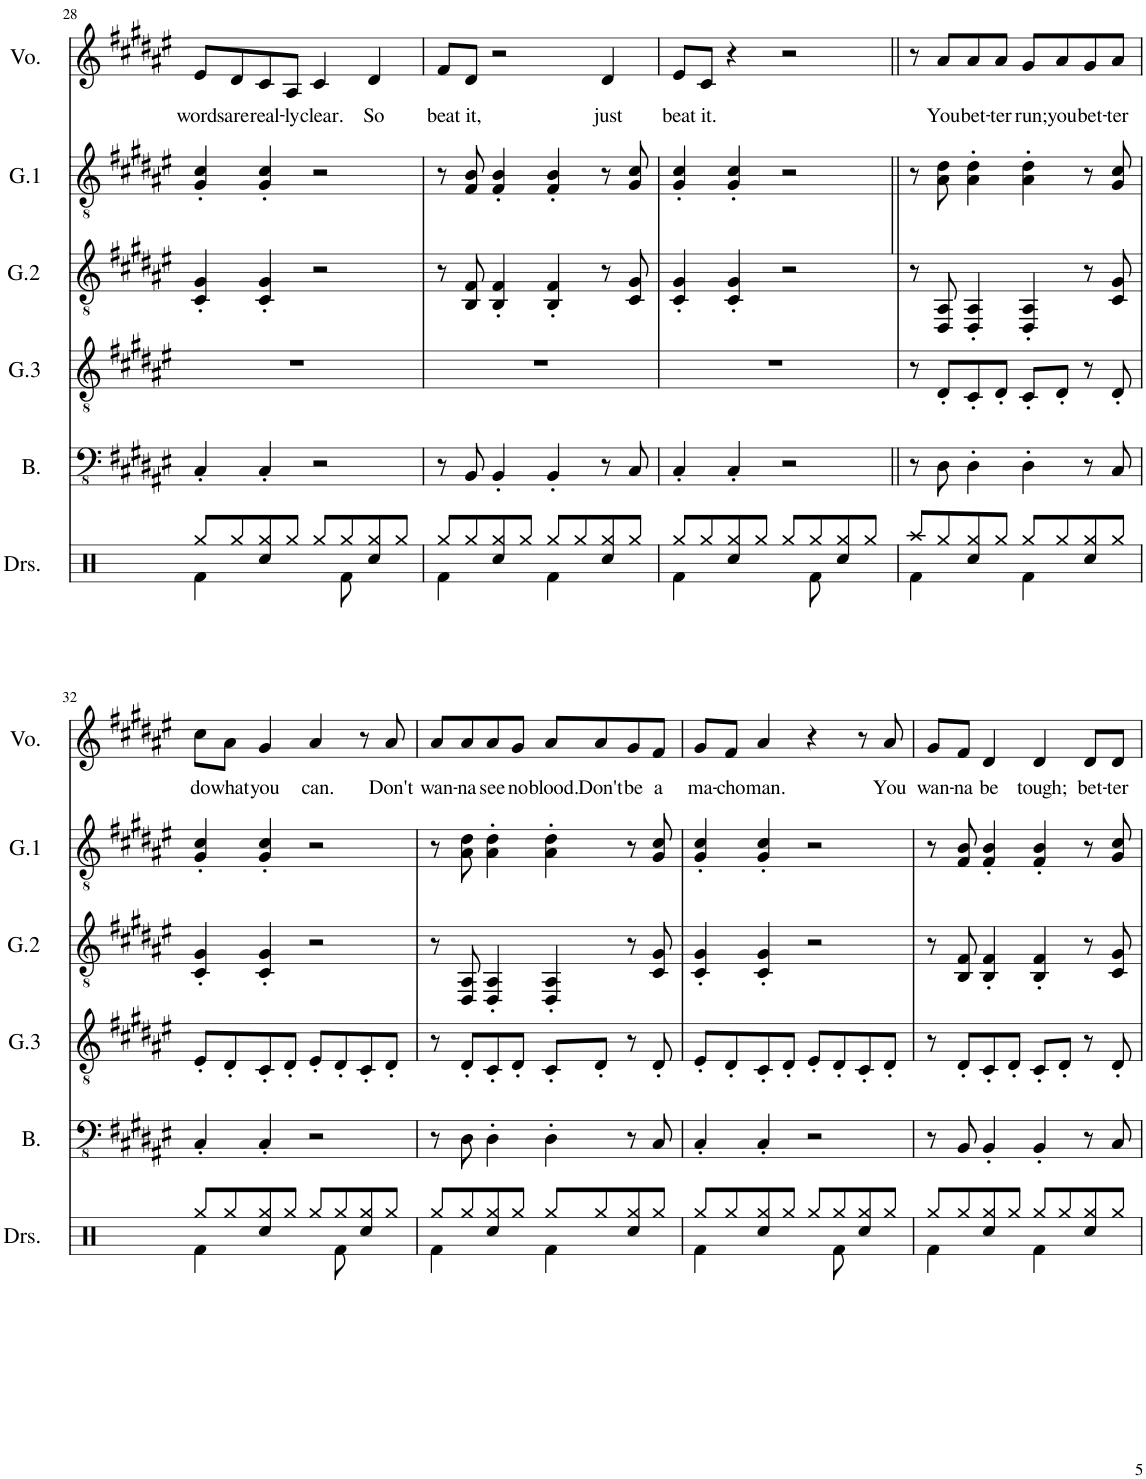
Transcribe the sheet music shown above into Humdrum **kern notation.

**kern	**kern	**kern	**kern	**kern	**text
*part5	*part4	*part3	*part2	*part1	*part1
*staff5	*staff4	*staff3	*staff2	*staff1	*staff1
*I"Bass	*I"Guitar 3	*I"Guitar 2	*I"Guitar 1	*I"Voice	*
*I'B.	*I'G.3	*I'G.2	*I'G.1	*I'Vo.	*
!!LO:PB:g=z
*clefFv4	*clefGv2	*clefGv2	*clefGv2	*clefG2	*
*k[f#c#g#d#a#e#]	*k[f#c#g#d#a#e#]	*k[f#c#g#d#a#e#]	*k[f#c#g#d#a#e#]	*k[f#c#g#d#a#e#]	*
*M4/4	*M4/4	*M4/4	*M4/4	*M4/4	*
=28	=28	=28	=28	=28	=28
!	!	!	!	!	!LO:LY:b
4CC#'/	1r	4C#/' 4G#/'	4G#/' 4c#/'	8e#/L	words
!	!	!	!	!	!LO:LY:b
.	.	.	.	8d#/	are
!	!	!	!	!	!LO:LY:b
4CC#'/	.	4C#/' 4G#/'	4G#/' 4c#/'	8c#/	real-
!	!	!	!	!	!LO:LY:b
.	.	.	.	8A#/J	-ly
!	!	!	!	!	!LO:LY:b
2r	.	2r	2r	4c#/	clear.
!	!	!	!	!	!LO:LY:b
.	.	.	.	4d#/	So
=29	=29	=29	=29	=29	=29
!	!	!	!	!	!LO:LY:b
8r	1r	8r	8r	8f#/L	beat
!	!	!	!	!	!LO:LY:b
8BBB/	.	8BB/ 8F#/	8F#/ 8B/	8d#/J	it,
4BBB'/	.	4BB/' 4F#/'	4F#/' 4B/'	2r	.
4BBB'/	.	4BB/' 4F#/'	4F#/' 4B/'	.	.
!	!	!	!	!	!LO:LY:b
8r	.	8r	8r	4d#/	just
8CC#/	.	8C#/ 8G#/	8G#/ 8c#/	.	.
=30	=30	=30	=30	=30	=30
!	!	!	!	!	!LO:LY:b
4CC#'/	1r	4C#/' 4G#/'	4G#/' 4c#/'	8e#/L	beat
!	!	!	!	!	!LO:LY:b
.	.	.	.	8c#/J	it.
4CC#'/	.	4C#/' 4G#/'	4G#/' 4c#/'	4r	.
2r	.	2r	2r	2r	.
=31||	=31||	=31||	=31||	=31||	=31||
8r	8r	8r	8r	8r	.
!	!	!	!	!	!LO:LY:b
8DD#\	8D#'/L	8DD#/ 8AA#/	8A#\ 8d#\	8a#/L	You
!	!	!	!	!	!LO:LY:b
4DD#'\	8C#'/	4DD#/' 4AA#/'	4A#\' 4d#\'	8a#/	bet-
!	!	!	!	!	!LO:LY:b
.	8D#'/J	.	.	8a#/J	-ter
!	!	!	!	!	!LO:LY:b
4DD#'\	8C#'/L	4DD#/' 4AA#/'	4A#\' 4d#\'	8g#/L	run;
!	!	!	!	!	!LO:LY:b
.	8D#'/J	.	.	8a#/	you
!	!	!	!	!	!LO:LY:b
8r	8r	8r	8r	8g#/	bet-
!	!	!	!	!	!LO:LY:b
8CC#/	8D#'/	8C#/ 8G#/	8G#/ 8c#/	8a#/J	-ter
!!LO:LB:g=z
=32	=32	=32	=32	=32	=32
!	!	!	!	!	!LO:LY:b
4CC#'/	8E#'/L	4C#/' 4G#/'	4G#/' 4c#/'	8cc#\L	do
!	!	!	!	!	!LO:LY:b
.	8D#'/	.	.	8a#\J	what
!	!	!	!	!	!LO:LY:b
4CC#'/	8C#'/	4C#/' 4G#/'	4G#/' 4c#/'	4g#/	you
.	8D#'/J	.	.	.	.
!	!	!	!	!	!LO:LY:b
2r	8E#'/L	2r	2r	4a#/	can.
.	8D#'/	.	.	.	.
.	8C#'/	.	.	8r	.
!	!	!	!	!	!LO:LY:b
.	8D#'/J	.	.	8a#/	Don't
=33	=33	=33	=33	=33	=33
!	!	!	!	!	!LO:LY:b
8r	8r	8r	8r	8a#/L	wan-
!	!	!	!	!	!LO:LY:b
8DD#\	8D#'/L	8DD#/ 8AA#/	8A#\ 8d#\	8a#/	-na
!	!	!	!	!	!LO:LY:b
4DD#'\	8C#'/	4DD#/' 4AA#/'	4A#\' 4d#\'	8a#/	see
!	!	!	!	!	!LO:LY:b
.	8D#'/J	.	.	8g#/J	no
!	!	!	!	!	!LO:LY:b
4DD#'\	8C#'/L	4DD#/' 4AA#/'	4A#\' 4d#\'	8a#/L	blood.
!	!	!	!	!	!LO:LY:b
.	8D#'/J	.	.	8a#/	Don't
!	!	!	!	!	!LO:LY:b
8r	8r	8r	8r	8g#/	be
!	!	!	!	!	!LO:LY:b
8CC#/	8D#'/	8C#/ 8G#/	8G#/ 8c#/	8f#/J	a
=34	=34	=34	=34	=34	=34
!	!	!	!	!	!LO:LY:b
4CC#'/	8E#'/L	4C#/' 4G#/'	4G#/' 4c#/'	8g#/L	ma-
!	!	!	!	!	!LO:LY:b
.	8D#'/	.	.	8f#/J	-cho
!	!	!	!	!	!LO:LY:b
4CC#'/	8C#'/	4C#/' 4G#/'	4G#/' 4c#/'	4a#/	man.
.	8D#'/J	.	.	.	.
2r	8E#'/L	2r	2r	4r	.
.	8D#'/	.	.	.	.
.	8C#'/	.	.	8r	.
!	!	!	!	!	!LO:LY:b
.	8D#'/J	.	.	8a#/	You
=35	=35	=35	=35	=35	=35
!	!	!	!	!	!LO:LY:b
8r	8r	8r	8r	8g#/L	wan-
!	!	!	!	!	!LO:LY:b
8BBB/	8D#'/L	8BB/ 8F#/	8F#/ 8B/	8f#/J	-na
!	!	!	!	!	!LO:LY:b
4BBB'/	8C#'/	4BB/' 4F#/'	4F#/' 4B/'	4d#/	be
.	8D#'/J	.	.	.	.
!	!	!	!	!	!LO:LY:b
4BBB'/	8C#'/L	4BB/' 4F#/'	4F#/' 4B/'	4d#/	tough;
.	8D#'/J	.	.	.	.
!	!	!	!	!	!LO:LY:b
8r	8r	8r	8r	8d#/L	bet-
!	!	!	!	!	!LO:LY:b
8CC#/	8D#'/	8C#/ 8G#/	8G#/ 8c#/	8d#/J	-ter
=	=	=	=	=	=
*-	*-	*-	*-	*-	*-
